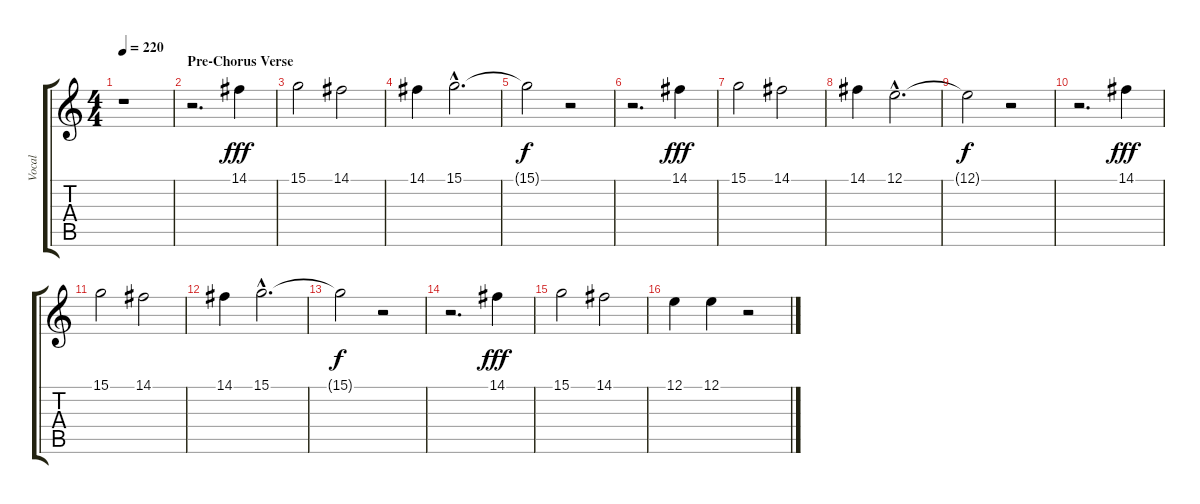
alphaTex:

\track ("Vocal" "Vocal") {instrument lead1square}
\staff {score tabs}
\tuning (E4 B3 G3 D3 A2 E2) {hide}
\ts (4 4)
\tempo 220
\clef g2
\ks c
r.1{dy f} |
\section ("" "Pre-Chorus Verse")
r.2{d} 14.1.4{dy fff} |
15.1.2 14.1.2 |
14.1.4 15.1{hac}.2{d} |
15.1{t}.2{dy f} r.2 |
r.2{d} 14.1.4{dy fff} |
15.1.2 14.1.2 |
14.1.4 12.1{hac}.2{d} |
12.1{t}.2{dy f} r.2 |
r.2{d} 14.1.4{dy fff} |
15.1.2 14.1.2 |
14.1.4 15.1{hac}.2{d} |
15.1{t}.2{dy f} r.2 |
r.2{d} 14.1.4{dy fff} |
15.1.2 14.1.2 |
12.1.4 12.1.4 r.2
